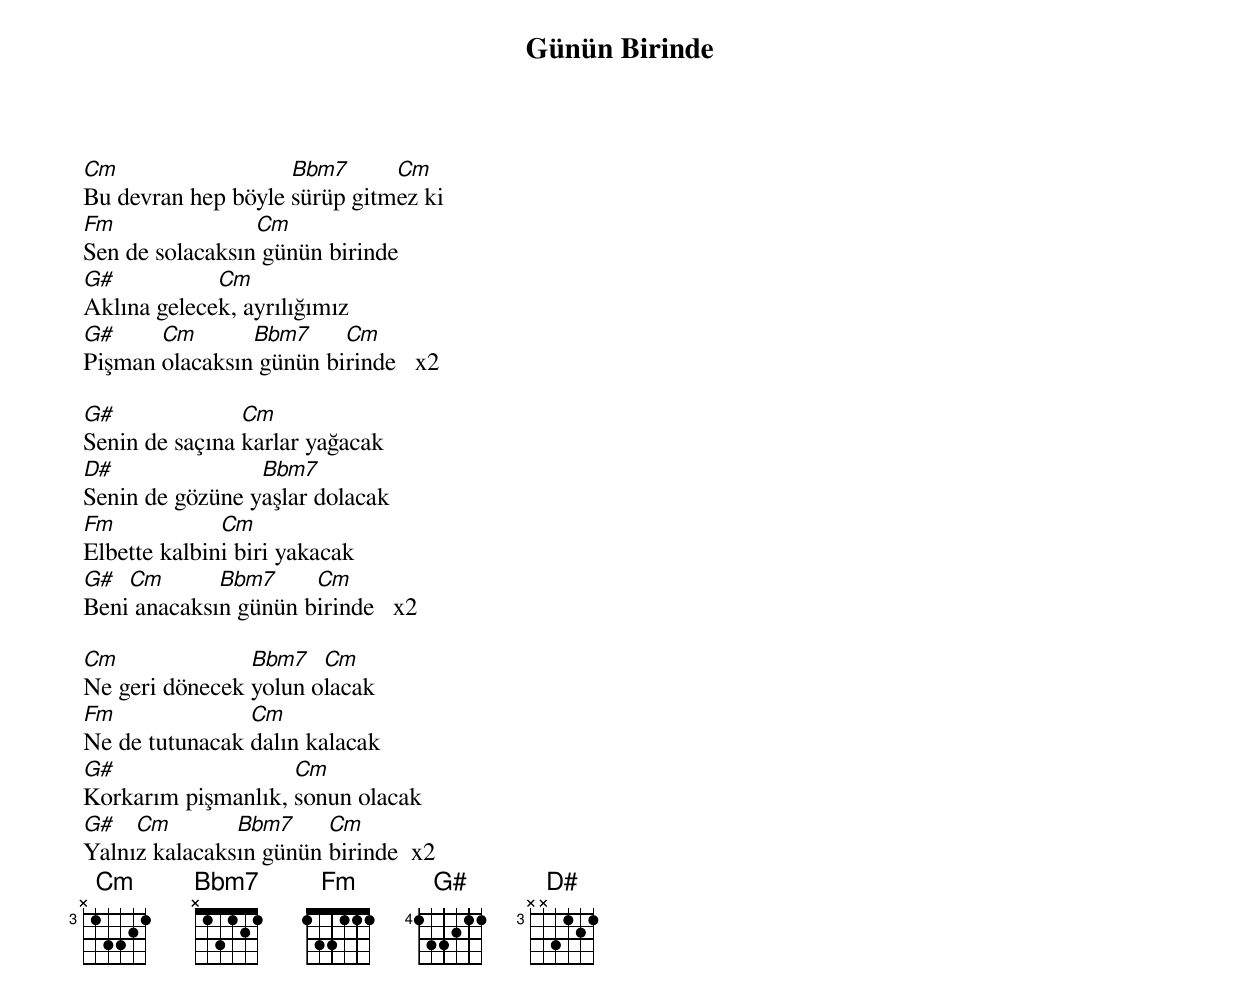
{title: Günün Birinde}
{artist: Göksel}

Cm                  Bbm7      Cm
Bu devran hep böyle sürüp gitmez ki
Fm               Cm
Sen de solacaksın günün birinde
G#           Cm
Aklına gelecek, ayrılığımız
G#     Cm       Bbm7     Cm
Pişman olacaksın günün birinde   x2

G#              Cm
Senin de saçına karlar yağacak
D#               Bbm7
Senin de gözüne yaşlar dolacak
Fm            Cm
Elbette kalbini biri yakacak
G#  Cm       Bbm7     Cm
Beni anacaksın günün birinde   x2

Cm              Bbm7   Cm
Ne geri dönecek yolun olacak
Fm              Cm
Ne de tutunacak dalın kalacak
G#                  Cm
Korkarım pişmanlık, sonun olacak
G#   Cm        Bbm7     Cm
Yalnız kalacaksın günün birinde  x2
